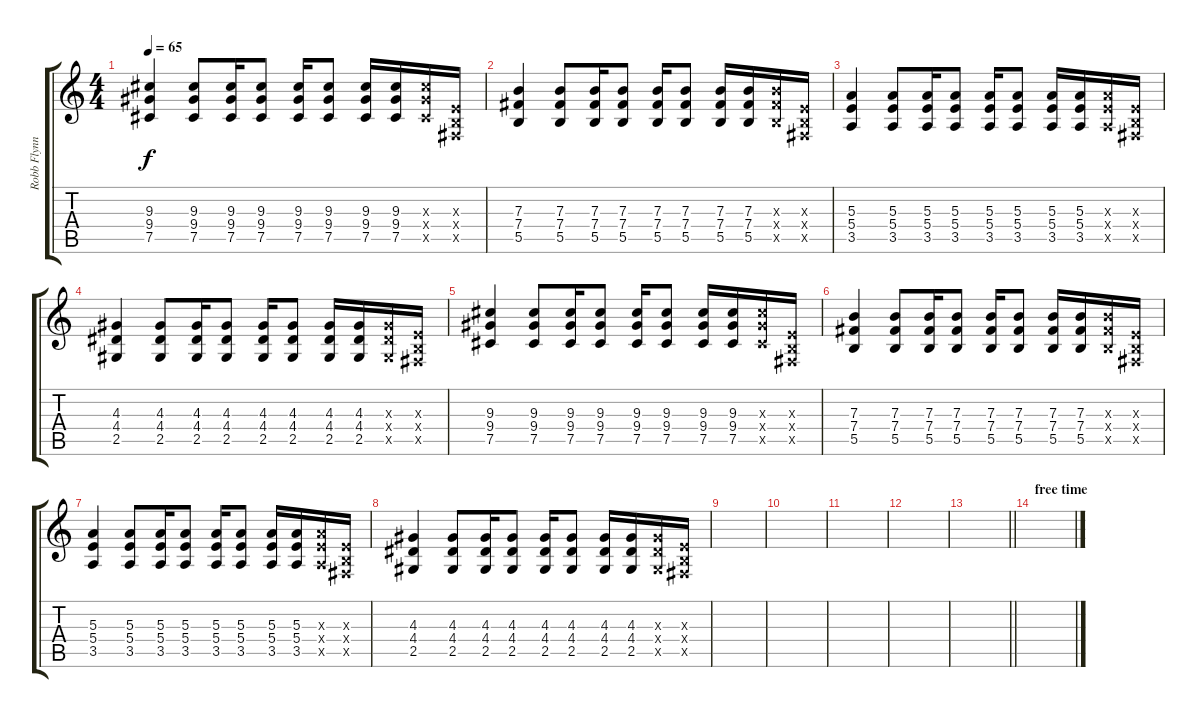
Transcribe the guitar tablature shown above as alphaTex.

\track ("Robb Flynn overdub" "Robb Flynn") {instrument overdrivenguitar}
\staff {score tabs}
\tuning (Db4 Ab3 E3 B2 Gb2 B1) {hide}
\ts (4 4)
\tempo 65
\clef g2
\ks c
(9.3 9.4 7.5).4{dy f} (9.3 9.4 7.5).8 (9.3 9.4 7.5).16 (9.3 9.4 7.5).8 (9.3 9.4 7.5).16 (9.3 9.4 7.5).8 (9.3 9.4 7.5).16 (9.3 9.4 7.5).16 (9.3{x} 9.4{x} 7.5{x}).16 (0.3{x} 0.4{x} 0.5{x}).16 |
(7.3 7.4 5.5).4 (7.3 7.4 5.5).8 (7.3 7.4 5.5).16 (7.3 7.4 5.5).8 (7.3 7.4 5.5).16 (7.3 7.4 5.5).8 (7.3 7.4 5.5).16 (7.3 7.4 5.5).16 (7.3{x} 7.4{x} 5.5{x}).16 (0.3{x} 0.4{x} 0.5{x}).16 |
(5.3 5.4 3.5).4 (5.3 5.4 3.5).8 (5.3 5.4 3.5).16 (5.3 5.4 3.5).8 (5.3 5.4 3.5).16 (5.3 5.4 3.5).8 (5.3 5.4 3.5).16 (5.3 5.4 3.5).16 (5.3{x} 5.4{x} 3.5{x}).16 (0.3{x} 0.4{x} 0.5{x}).16 |
(4.3 4.4 2.5).4 (4.3 4.4 2.5).8 (4.3 4.4 2.5).16 (4.3 4.4 2.5).8 (4.3 4.4 2.5).16 (4.3 4.4 2.5).8 (4.3 4.4 2.5).16 (4.3 4.4 2.5).16 (4.3{x} 4.4{x} 2.5{x}).16 (0.3{x} 0.4{x} 0.5{x}).16 |
(9.3 9.4 7.5).4 (9.3 9.4 7.5).8 (9.3 9.4 7.5).16 (9.3 9.4 7.5).8 (9.3 9.4 7.5).16 (9.3 9.4 7.5).8 (9.3 9.4 7.5).16 (9.3 9.4 7.5).16 (9.3{x} 9.4{x} 7.5{x}).16 (0.3{x} 0.4{x} 0.5{x}).16 |
(7.3 7.4 5.5).4 (7.3 7.4 5.5).8 (7.3 7.4 5.5).16 (7.3 7.4 5.5).8 (7.3 7.4 5.5).16 (7.3 7.4 5.5).8 (7.3 7.4 5.5).16 (7.3 7.4 5.5).16 (7.3{x} 7.4{x} 5.5{x}).16 (0.3{x} 0.4{x} 0.5{x}).16 |
(5.3 5.4 3.5).4 (5.3 5.4 3.5).8 (5.3 5.4 3.5).16 (5.3 5.4 3.5).8 (5.3 5.4 3.5).16 (5.3 5.4 3.5).8 (5.3 5.4 3.5).16 (5.3 5.4 3.5).16 (5.3{x} 5.4{x} 3.5{x}).16 (0.3{x} 0.4{x} 0.5{x}).16 |
(4.3 4.4 2.5).4 (4.3 4.4 2.5).8 (4.3 4.4 2.5).16 (4.3 4.4 2.5).8 (4.3 4.4 2.5).16 (4.3 4.4 2.5).8 (4.3 4.4 2.5).16 (4.3 4.4 2.5).16 (4.3{x} 4.4{x} 2.5{x}).16 (0.3{x} 0.4{x} 0.5{x}).16 |
|
|
|
|
\barLineRight lightlight
|
\section ("" "free time")
